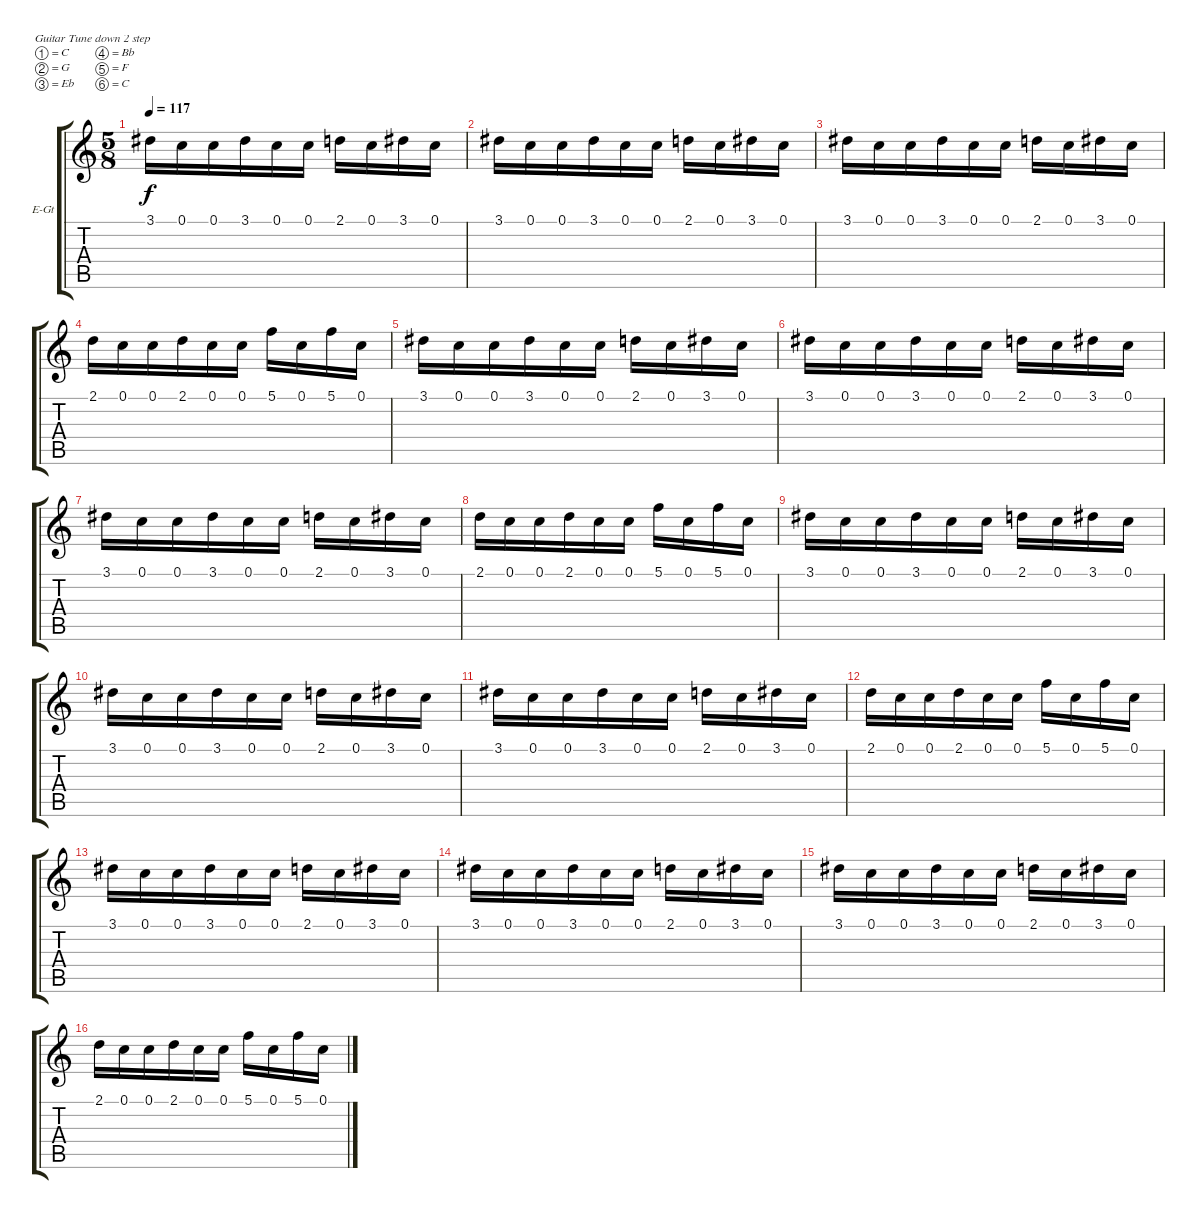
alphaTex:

\bracketExtendMode groupsimilarinstruments
\firstSystemTrackNameOrientation horizontal
\otherSystemsTrackNameOrientation horizontal
\track ("Gtr8" "E-Gt") {instrument distortionguitar}
\staff {score tabs}
\tuning (C4 G3 Eb3 Bb2 F2 C2)
\ts (5 8)
\tempo 117
\clef g2
\scale
0.487395
\ks c
3.1.16{dy f} 0.1.16 0.1.16 3.1.16 0.1.16 0.1.16 2.1.16 0.1.16 3.1.16 0.1.16 |
\scale
0.256303 3.1.16 0.1.16 0.1.16 3.1.16 0.1.16 0.1.16 2.1.16 0.1.16 3.1.16 0.1.16 |
\scale
0.333333 3.1.16 0.1.16 0.1.16 3.1.16 0.1.16 0.1.16 2.1.16 0.1.16 3.1.16 0.1.16 |
\scale
0.333333 2.1.16 0.1.16 0.1.16 2.1.16 0.1.16 0.1.16 5.1.16 0.1.16 5.1.16 0.1.16 |
\scale
0.333333 3.1.16 0.1.16 0.1.16 3.1.16 0.1.16 0.1.16 2.1.16 0.1.16 3.1.16 0.1.16 |
\scale
0.333333 3.1.16 0.1.16 0.1.16 3.1.16 0.1.16 0.1.16 2.1.16 0.1.16 3.1.16 0.1.16 |
\scale
0.333333 3.1.16 0.1.16 0.1.16 3.1.16 0.1.16 0.1.16 2.1.16 0.1.16 3.1.16 0.1.16 |
\scale
0.333333 2.1.16 0.1.16 0.1.16 2.1.16 0.1.16 0.1.16 5.1.16 0.1.16 5.1.16 0.1.16 |
\scale
0.333333 3.1.16 0.1.16 0.1.16 3.1.16 0.1.16 0.1.16 2.1.16 0.1.16 3.1.16 0.1.16 |
\scale
0.333333 3.1.16 0.1.16 0.1.16 3.1.16 0.1.16 0.1.16 2.1.16 0.1.16 3.1.16 0.1.16 |
\scale
0.333333 3.1.16 0.1.16 0.1.16 3.1.16 0.1.16 0.1.16 2.1.16 0.1.16 3.1.16 0.1.16 |
\scale
0.333333 2.1.16 0.1.16 0.1.16 2.1.16 0.1.16 0.1.16 5.1.16 0.1.16 5.1.16 0.1.16 |
\scale
0.333333 3.1.16 0.1.16 0.1.16 3.1.16 0.1.16 0.1.16 2.1.16 0.1.16 3.1.16 0.1.16 |
\scale
0.333333 3.1.16 0.1.16 0.1.16 3.1.16 0.1.16 0.1.16 2.1.16 0.1.16 3.1.16 0.1.16 |
3.1.16 0.1.16 0.1.16 3.1.16 0.1.16 0.1.16 2.1.16 0.1.16 3.1.16 0.1.16 |
2.1.16 0.1.16 0.1.16 2.1.16 0.1.16 0.1.16 5.1.16 0.1.16 5.1.16 0.1.16
